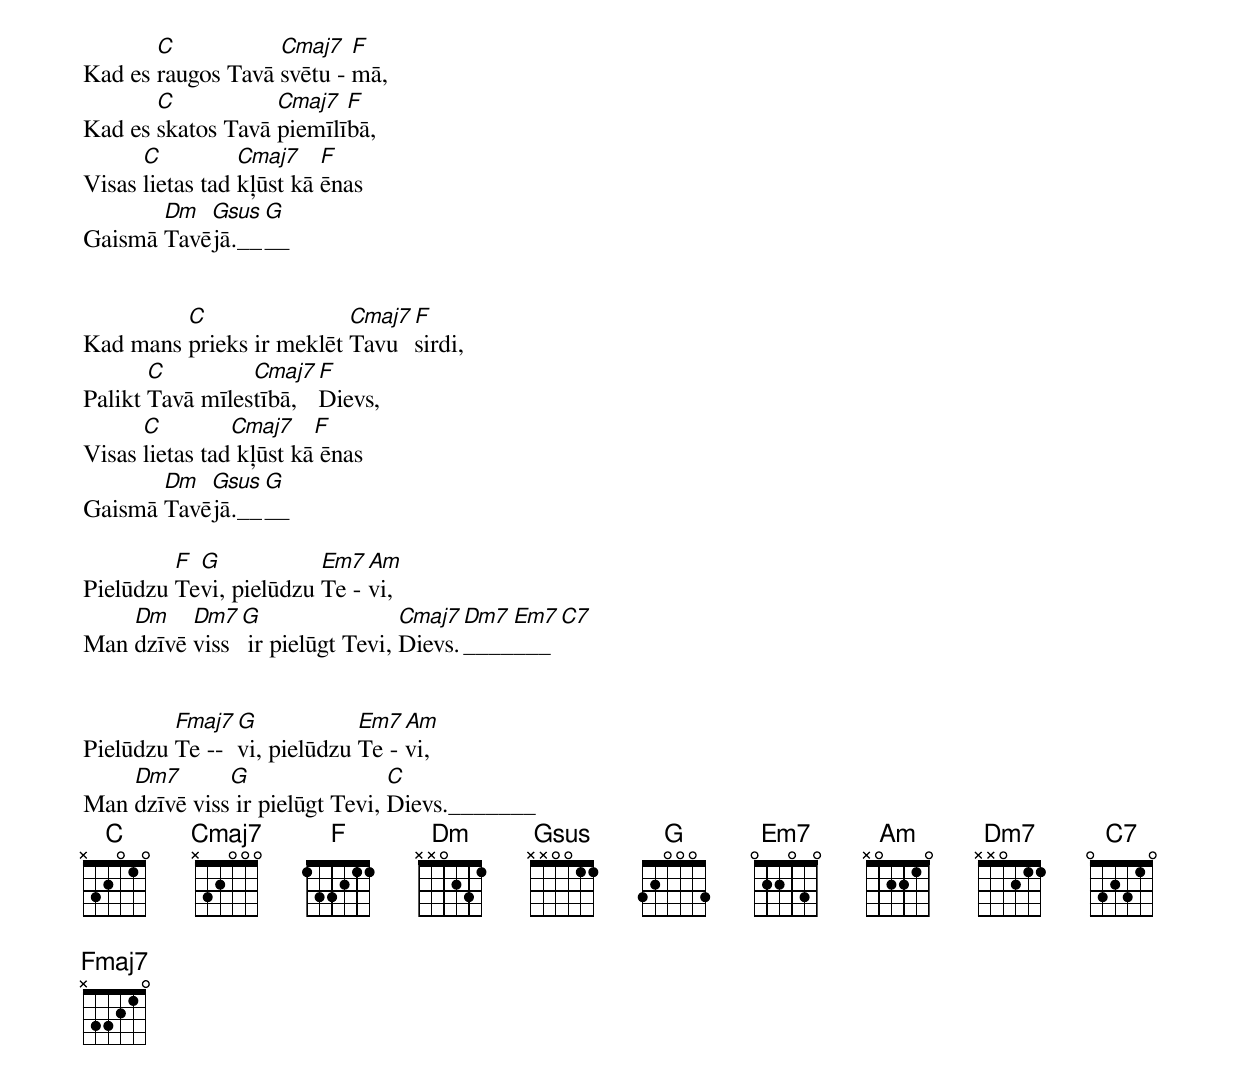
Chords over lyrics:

       C           Cmaj7   F
Kad es raugos Tavā svētu - mā,
       C           Cmaj7  F
Kad es skatos Tavā piemīlībā,
      C          Cmaj7    F
Visas lietas tad kļūst kā ēnas
       Dm  Gsus G
Gaismā Tavējā.____


         C                Cmaj7 F
Kad mans prieks ir meklēt Tavu  sirdi,
       C         Cmaj7 F
Palikt Tavā mīlestībā, Dievs,
      C         Cmaj7    F
Visas lietas tad kļūst kā ēnas
       Dm  Gsus G
Gaismā Tavējā.____

         F G            Em7  Am
Pielūdzu Tevi, pielūdzu Te - vi,
    Dm    Dm7 G                 Cmaj7 Dm7 Em7   C7
Man dzīvē viss ir pielūgt Tevi, Dievs._______


         Fmaj7 G            Em7  Am
Pielūdzu Te -- vi, pielūdzu Te - vi,
    Dm7       G                 C
Man dzīvē viss ir pielūgt Tevi, Dievs._______
